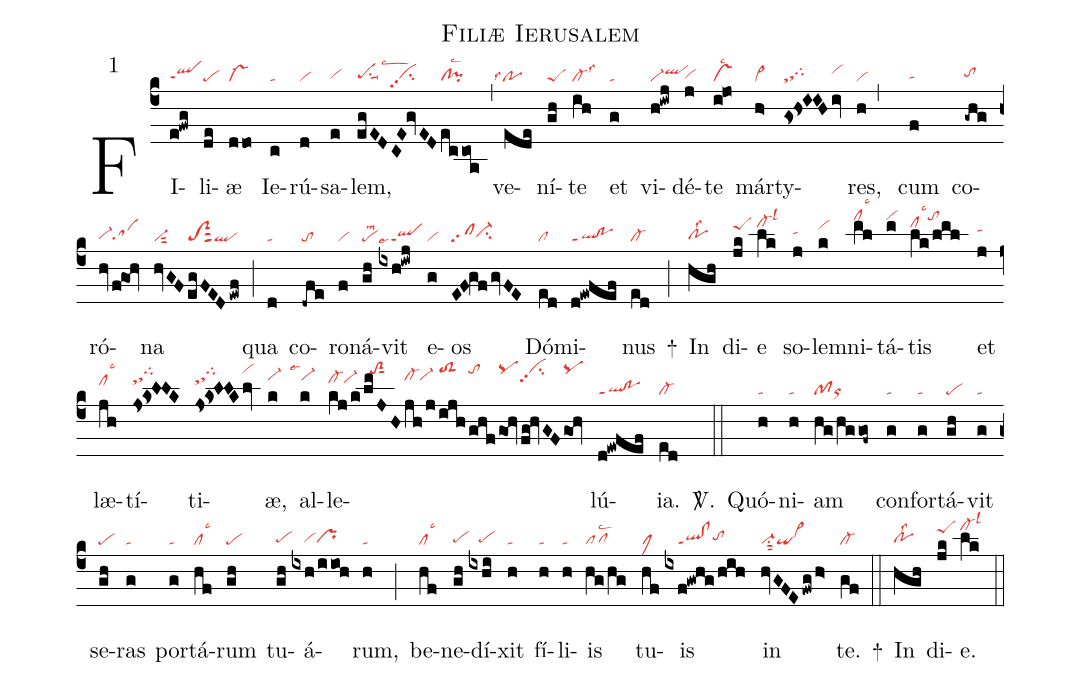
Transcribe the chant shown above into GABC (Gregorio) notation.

name: Filiæ Ierusalem;
mode: 1;
nabc-lines: 1;
%%
(c4)
FI(e!fwg|qlhgppt1)li(de|pe)æ(ddo|vs-)
Ie(c|ta)rú(d|vi)sa(e|vihg)lem,(egED/|pehgsu1suu1lscw3|CE!gvED|vihgpp2su2|eccoa|cl!pilsc2) (,)
ve(ede|```polss4)ní(gh|peS)te(ih|cl-lss3) et(g|ta) vi(h!iwj|vi-qlhi)dé(j|vihg)te(i!jo|vslsc2)
már(h>|vi>)ty(gs!hs!I!IH|ststhgtghi|iv|vihi)res,(h,|vi) cum(f|tahg) co(-ghg|tohh)ró(hvf!gOh|vi-hgsahg)na(hvGF|vi-sut2|egFEDewf|toS2sut2ql) (;)
qua(d|ta) co(-dfe|to)ro(f|vi)ná(gh|pelsm2)vit(ixh!iwj|qlppt1lse7) e(g|vi)os(EF!gf/gvFE|sfci-hh) Dó(ed|cl)mi(d!ewfef|ql!poppt1)nus(ed|cl-) +(;)
In(hgh|pohglss2) di(jk|peShk)e(lk|cl-hllsl3) so(j|tahi)le(k|vihk)mni(ml|clhplsc3)tá(m|vihp)tis(lk/lml|clhllsc3tohp) et(j|tahj) læ(jh|clhjlsc3)tí(js!ks!L!LK|sthksthltghp)ti(js!ks!L!LK|sthksthltghp|lv|vihp)æ,(k|vi-hl) al(k|```vi-hllse1)le(kj/k/|cl-hkvi-hk|lmJH|//toS2hpsut1|jh/j/|cl-hlvi-hl|ijh/|toS2hp|ghf|tohp|gOh|pqhp|fg!hvGF|vihppp2su2|gOh|pqhp)lú(d!ewfef|ql!poppt1)ia.(ed|cl-) <sp>V/</sp>.(::)
Quó(h|ta)ni(h|ta)am(hg/hggof~|pfor) con(g|ta)for(g|ta)tá(gh|pe)vit(g|ta) se(gh|pe)ras(g|ta) por(g|ta)tá(hf|cllsc3)rum(gh|pe) tu(gh|pehg)á(ixh/iioh|////vihgprhg)rum,(h|ta) (;)
be(hf|cllsc3)ne(gh|pehg)dí(ixhi|///pehg)xit(h|ta) fí(h|ta)li(h|ta)is(hg/hg|pflsc2) tu(hf|clM)is(ixf!gwhg/hih|////ql!clppt1tohh) in(hvGFEfwg/h>|vi-su1sut2qivi>hi) te.(gf|cl-) +(::)
In(hgh|pohglss2) di(jk|peShk)e.(lk|cl-hllsl3) (::)
